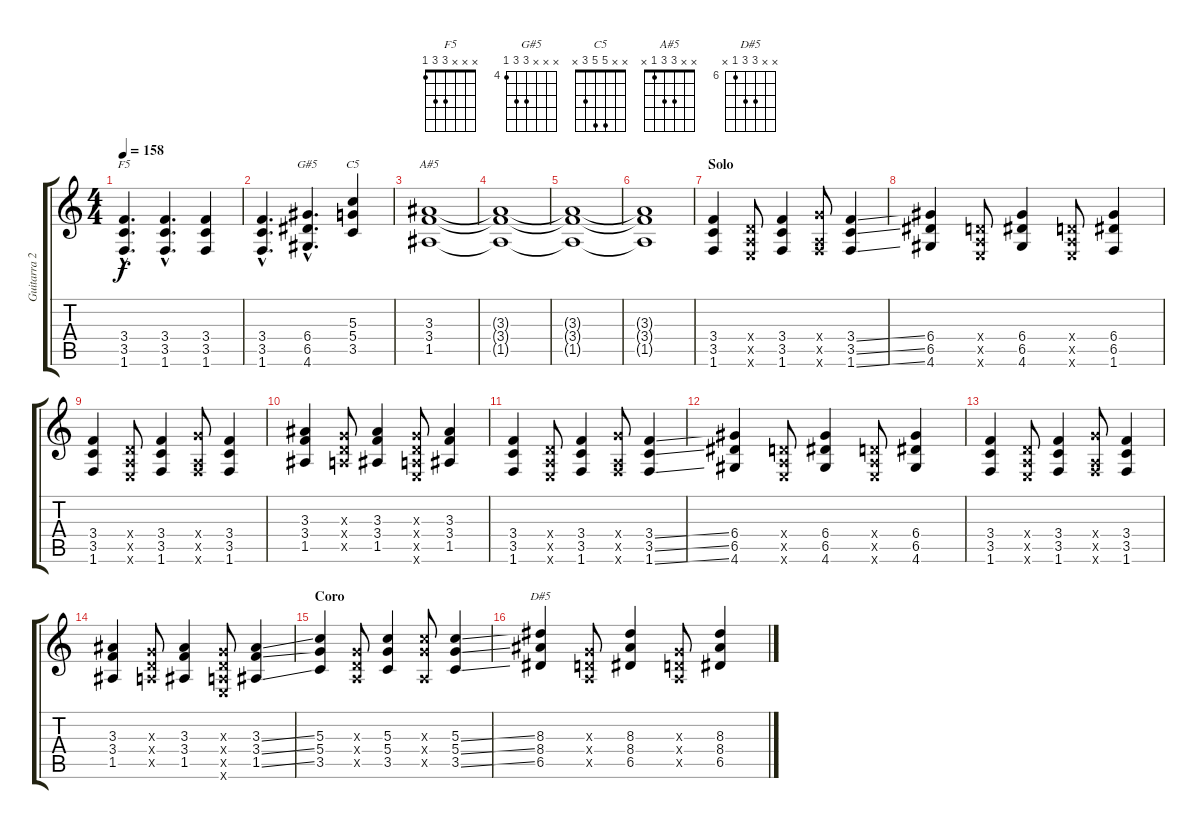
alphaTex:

\track ("Guitarra 2" "Guitarra 2") {instrument electricguitarclean}
\staff {score tabs}
\tuning (E4 B3 G3 D3 A2 E2) {hide}
\chord ("F5" x x x 3 3 1)
\chord ("G#5" x x x 6 6 4) {firstfret 4}
\chord ("C5" x x 5 5 3 x)
\chord ("A#5" x x 3 3 1 x)
\chord ("D#5" x x 8 8 6 x) {firstfret 6}
\ts (4 4)
\tempo 158
\clef g2
\ks c
(3.4{hac} 3.5{hac} 1.6{hac}).4{d ch "F5" dy f} (3.4{hac} 3.5{hac} 1.6{hac}).4{d} (3.4 3.5 1.6).4 |
(3.4{hac} 3.5{hac} 1.6{hac}).4{d} (6.4{hac} 6.5{hac} 4.6{hac}).4{d ch "G#5"} (5.3 5.4 3.5).4{ch "C5"} |
(3.3 3.4 1.5).1{ch "A#5"} |
(3.3{t} 3.4{t} 1.5{t}).1 |
(3.3{t} 3.4{t} 1.5{t}).1 |
(3.3{t} 3.4{t} 1.5{t}).1 |
\section ("" "Solo")
(3.4 3.5 1.6).4 (0.4{x} 0.5{x} 0.6{x}).8 (3.4 3.5 1.6).4 (5.4{x} 0.5{x} 1.6{x}).8 (3.4{ss} 3.5{ss} 1.6{ss}).4 |
(6.4 6.5 4.6).4 (0.4{x} 0.5{x} 0.6{x}).8 (6.4 6.5 4.6).4 (0.4{x} 0.5{x} 0.6{x}).8 (6.4 6.5 1.6).4 |
(3.4 3.5 1.6).4 (0.4{x} 0.5{x} 0.6{x}).8 (3.4 3.5 1.6).4 (5.4{x} 0.5{x} 1.6{x}).8 (3.4 3.5 1.6).4 |
(3.3 3.4 1.5).4 (0.3{x} 0.4{x} 0.5{x}).8 (3.3 3.4 1.5).4 (0.3{x} 0.4{x} 0.5{x} 0.6{x}).8 (3.3 3.4 1.5).4 |
(3.4 3.5 1.6).4 (0.4{x} 0.5{x} 0.6{x}).8 (3.4 3.5 1.6).4 (5.4{x} 0.5{x} 1.6{x}).8 (3.4{ss} 3.5{ss} 1.6{ss}).4 |
(6.4 6.5 4.6).4 (0.4{x} 0.5{x} 0.6{x}).8 (6.4 6.5 4.6).4 (0.4{x} 0.5{x} 0.6{x}).8 (6.4 6.5 4.6).4 |
(3.4 3.5 1.6).4 (0.4{x} 0.5{x} 0.6{x}).8 (3.4 3.5 1.6).4 (5.4{x} 0.5{x} 1.6{x}).8 (3.4 3.5 1.6).4 |
(3.3 3.4 1.5).4 (0.3{x} 0.4{x} 0.5{x}).8 (3.3 3.4 1.5).4 (0.3{x} 0.4{x} 0.5{x} 0.6{x}).8 (3.3{ss} 3.4{ss} 1.5{ss}).4 |
\section ("" "Coro")
(5.3 5.4 3.5).4 (0.3{x} 0.4{x} 0.5{x}).8 (5.3 5.4 3.5).4 (5.3{x} 5.4{x} 0.5{x}).8 (5.3{ss} 5.4{ss} 3.5{ss}).4 |
(8.3 8.4 6.5).4{ch "D#5"} (0.3{x} 0.4{x} 0.5{x}).8 (8.3 8.4 6.5).4 (0.3{x} 0.4{x} 0.5{x}).8 (8.3{ss} 8.4{ss} 6.5{ss}).4
